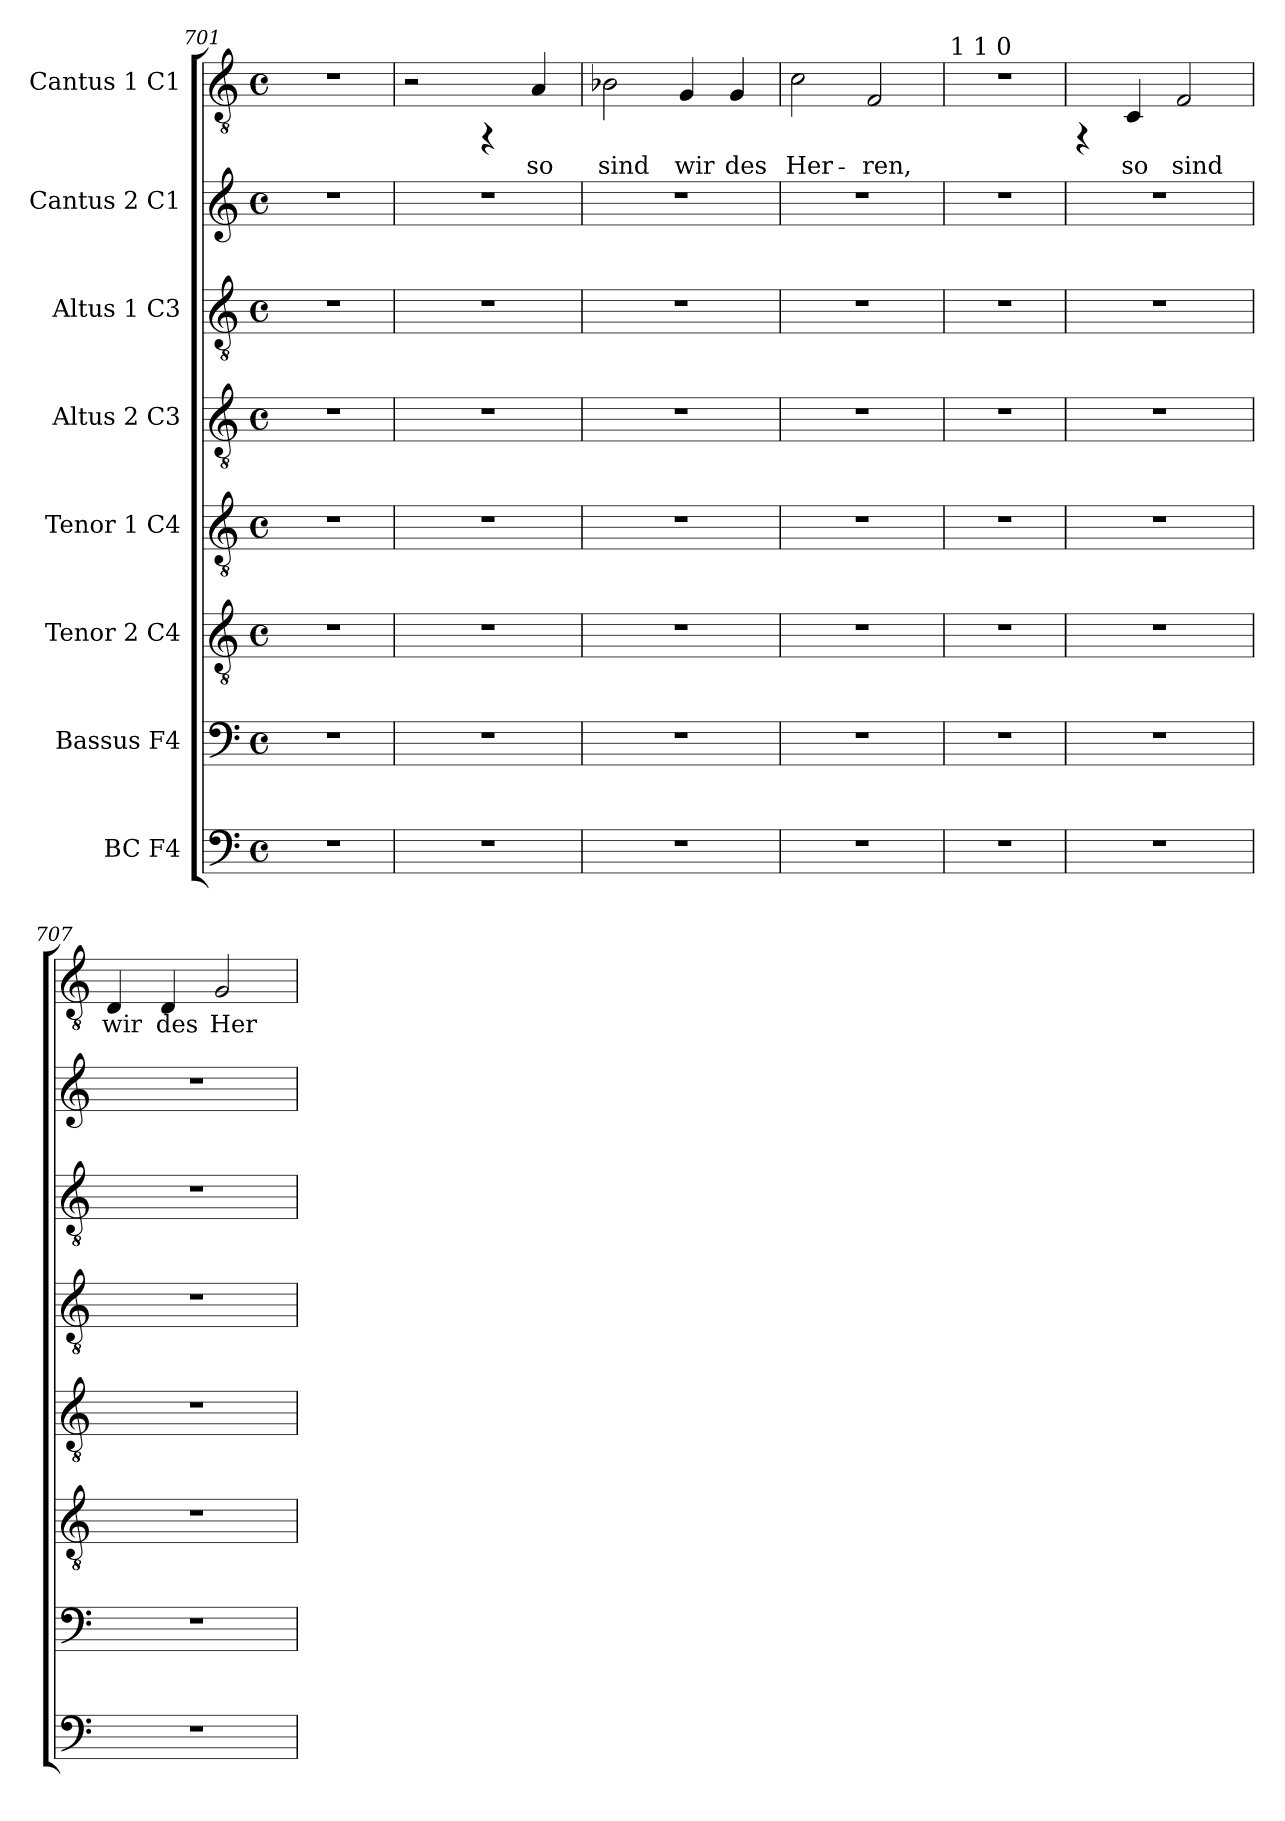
**kern	**kern	**kern	**kern	**kern	**kern	**kern	**kern	**text
*part8	*part7	*part6	*part5	*part4	*part3	*part2	*part1	*part1
*staff8	*staff7	*staff6	*staff5	*staff4	*staff3	*staff2	*staff1	*staff1
*I"BC  F4	*I"Bassus  F4	*I"Tenor 2  C4	*I"Tenor 1  C4	*I"Altus 2  C3	*I"Altus 1  C3	*I"Cantus 2  C1	*I"Cantus 1  C1	*
*clefF4	*clefF4	*clefGv2	*clefGv2	*clefGv2	*clefGv2	*clefG2	*clefGv2	*
*k[]	*k[]	*k[]	*k[]	*k[]	*k[]	*k[]	*k[]	*
*C:	*C:	*C:	*C:	*C:	*C:	*C:	*C:	*
*M4/4	*M4/4	*M4/4	*M4/4	*M4/4	*M4/4	*M4/4	*M4/4	*
*met(c)	*met(c)	*met(c)	*met(c)	*met(c)	*met(c)	*met(c)	*met(c)	*
=701	=701	=701	=701	=701	=701	=701	=701	=701
1r	1r	1r	1r	1r	1r	1r	1r	.
=702	=702	=702	=702	=702	=702	=702	=702	=702
1r	1r	1r	1r	1r	1r	1r	2r	.
.	.	.	.	.	.	.	4rFF	.
!	!	!	!	!	!	!	!	!LO:LY:b:cj
.	.	.	.	.	.	.	4A/	so
=703	=703	=703	=703	=703	=703	=703	=703	=703
!	!	!	!	!	!	!	!	!LO:LY:b:cj
1r	1r	1r	1r	1r	1r	1r	2B-X\	sind
!	!	!	!	!	!	!	!	!LO:LY:b:cj
.	.	.	.	.	.	.	4G/	wir
!	!	!	!	!	!	!	!	!LO:LY:b:cj
.	.	.	.	.	.	.	4G/	des
=704	=704	=704	=704	=704	=704	=704	=704	=704
!	!	!	!	!	!	!	!	!LO:LY:b:cj
1r	1r	1r	1r	1r	1r	1r	2c\	Her-
!	!	!	!	!	!	!	!	!LO:LY:b:cj
.	.	.	.	.	.	.	2F/	-ren,
!!LO:PB:g=z
=705	=705	=705	=705	=705	=705	=705	=705	=705
!	!	!	!	!	!	!	!LO:TX:a:t=1 1 0	!
1r	1r	1r	1r	1r	1r	1r	1r	.
=706	=706	=706	=706	=706	=706	=706	=706	=706
1r	1r	1r	1r	1r	1r	1r	4rFF	.
!	!	!	!	!	!	!	!	!LO:LY:b:cj
.	.	.	.	.	.	.	4C/	so
!	!	!	!	!	!	!	!	!LO:LY:b:cj
.	.	.	.	.	.	.	2F/	sind
=707	=707	=707	=707	=707	=707	=707	=707	=707
!	!	!	!	!	!	!	!	!LO:LY:b:cj
1r	1r	1r	1r	1r	1r	1r	4D/	wir
!	!	!	!	!	!	!	!	!LO:LY:b:cj
.	.	.	.	.	.	.	4D/	des
!	!	!	!	!	!	!	!	!LO:LY:b:cj
.	.	.	.	.	.	.	2G/	Her-
=	=	=	=	=	=	=	=	=
*-	*-	*-	*-	*-	*-	*-	*-	*-
